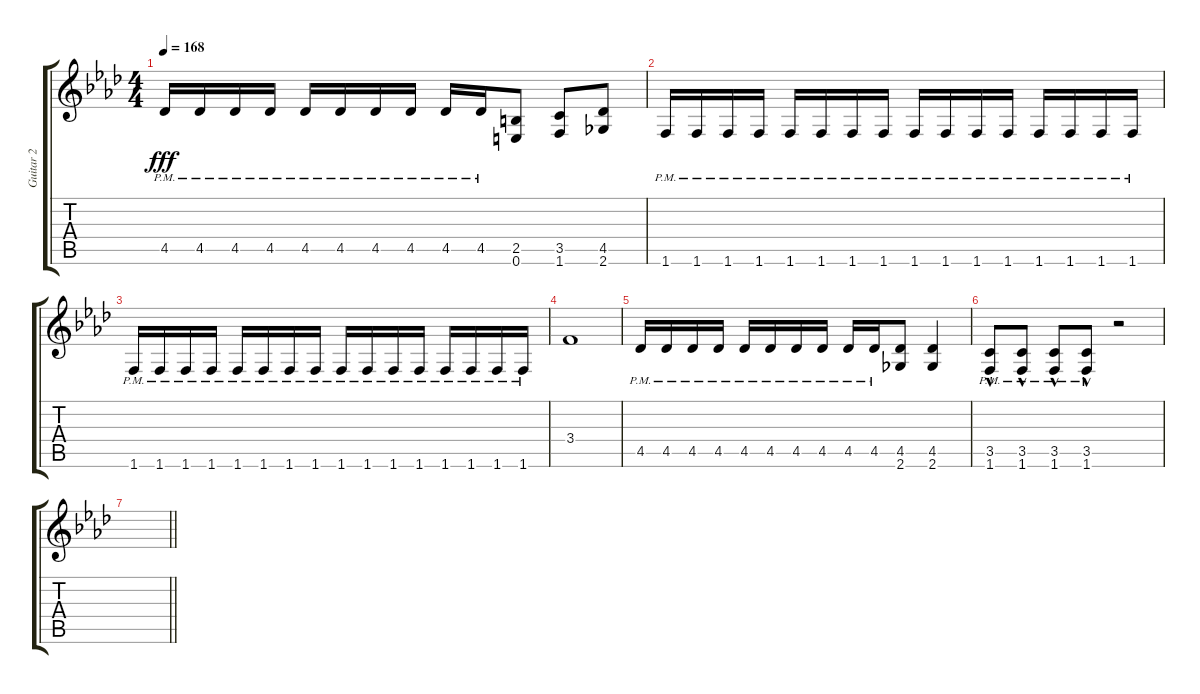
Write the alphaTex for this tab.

\track ("Guitar 2" "Guitar 2") {instrument distortionguitar}
\staff {score tabs}
\tuning (E4 B3 G3 D3 A2 E2) {hide}
\ts (4 4)
\tempo 168
\clef g2
\ks fminor
4.5{pm}.16{dy fff} 4.5{pm}.16 4.5{pm}.16 4.5{pm}.16 4.5{pm}.16 4.5{pm}.16 4.5{pm}.16 4.5{pm}.16 4.5{pm}.16 4.5{pm}.16 (2.5 0.6).8 (3.5 1.6).8 (4.5 2.6).8 |
1.6{pm}.16 1.6{pm}.16 1.6{pm}.16 1.6{pm}.16 1.6{pm}.16 1.6{pm}.16 1.6{pm}.16 1.6{pm}.16 1.6{pm}.16 1.6{pm}.16 1.6{pm}.16 1.6{pm}.16 1.6{pm}.16 1.6{pm}.16 1.6{pm}.16 1.6{pm}.16 |
1.6{pm}.16 1.6{pm}.16 1.6{pm}.16 1.6{pm}.16 1.6{pm}.16 1.6{pm}.16 1.6{pm}.16 1.6{pm}.16 1.6{pm}.16 1.6{pm}.16 1.6{pm}.16 1.6{pm}.16 1.6{pm}.16 1.6{pm}.16 1.6{pm}.16 1.6{pm}.16 |
3.4.1 |
4.5{pm}.16 4.5{pm}.16 4.5{pm}.16 4.5{pm}.16 4.5{pm}.16 4.5{pm}.16 4.5{pm}.16 4.5{pm}.16 4.5{pm}.16 4.5{pm}.16 (4.5 2.6).8 (4.5 2.6).4 |
(3.5{hac pm} 1.6{hac pm}).8 (3.5{hac pm} 1.6{hac pm}).8 (3.5{hac pm} 1.6{hac pm}).8 (3.5{hac pm} 1.6{hac pm}).8 r.2 |
\barLineRight lightlight
